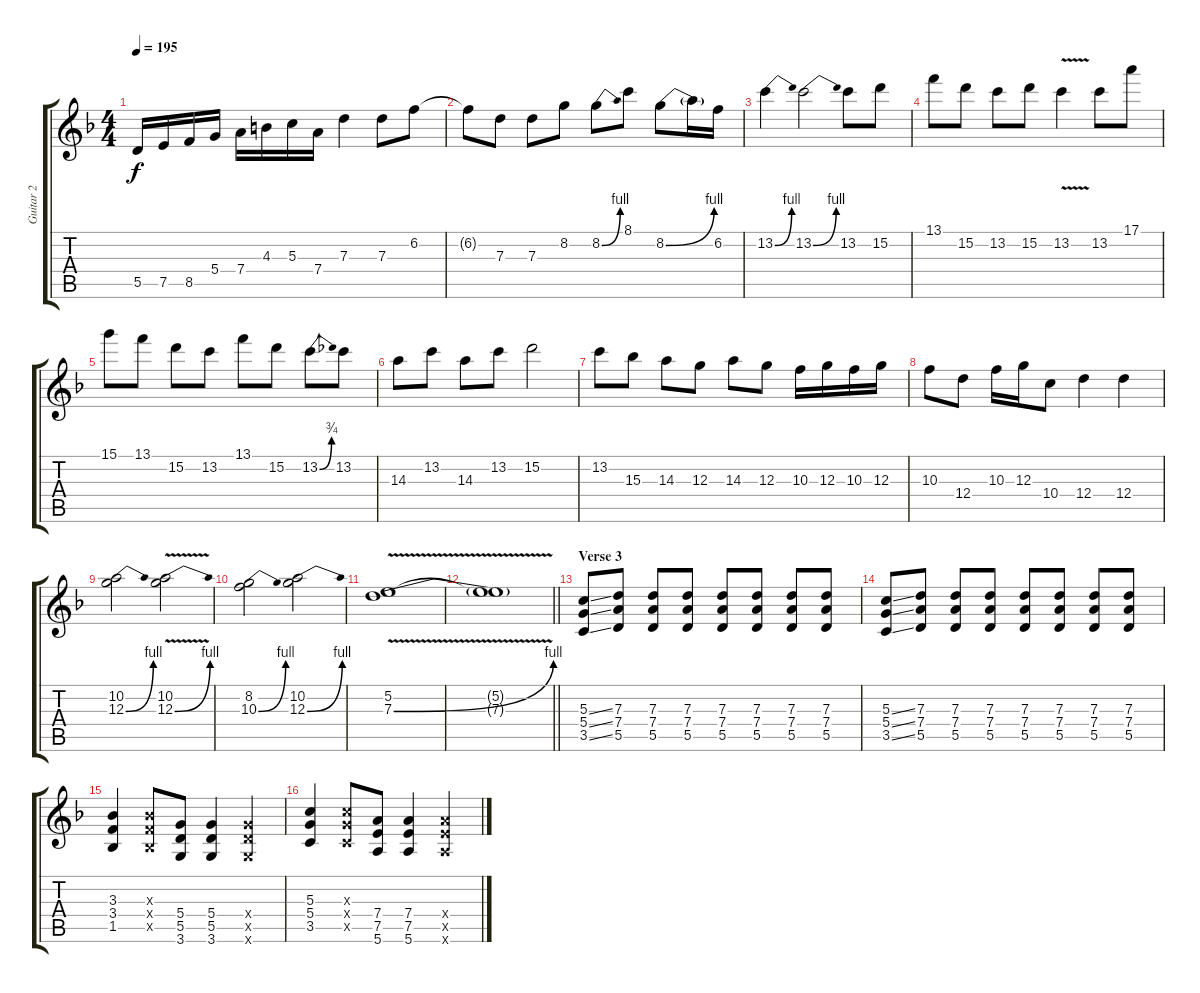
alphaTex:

\track ("Guitar 2" "Guitar 2") {instrument distortionguitar}
\staff {score tabs}
\tuning (E4 B3 G3 D3 A2 E2) {hide}
\ts (4 4)
\tempo 195
\clef g2
\ks f
5.5.16{dy f} 7.5.16 8.5.16 5.4.16 7.4.16 4.3.16 5.3.16 7.4.16 7.3.4 7.3.8 6.2.8 |
6.2{t}.8 7.3.8 7.3.8 8.2.8 8.2{be (bend 0 0 60 4)}.8 8.1.8 8.2{be (bend 0 0 60 4)}.8 8.2{t}.16 6.2.16 |
13.2{be (bend 0 0 60 4)}.4 13.2{be (bend 0 0 60 4)}.2 13.2.8 15.2.8 |
13.1.8 15.2.8 13.2.8 15.2.8 13.2{v}.4 13.2.8 17.1.8 |
15.1.8 13.1.8 15.2.8 13.2.8 13.1.8 15.2.8 13.2{be (bend 0 0 60 3)}.8 13.2.8 |
14.3.8 13.2.8 14.3.8 13.2.8 15.2.2 |
13.2.8 15.3.8 14.3.8 12.3.8 14.3.8 12.3.8 10.3.16 12.3.16 10.3.16 12.3.16 |
10.3.8 12.4.8 10.3.16 12.3.16 10.4.8 12.4.4 12.4.4 |
(10.2 12.3{be (bend 0 0 60 4)}).2 (10.2{v} 12.3{be (bend 0 0 60 4) v}).2 |
(8.2 10.3{be (bend 0 0 60 4)}).2 (10.2 12.3{be (bend 0 0 60 4)}).2 |
(5.2{v} 7.3{be (bend 0 0 60 4) v}).1 |
\barLineRight lightlight
(5.2{t} 7.3{t}).1 |
\section ("" "Verse 3")
(5.3{ss} 5.4{ss} 3.5{ss}).8 (7.3 7.4 5.5).8 (7.3 7.4 5.5).8 (7.3 7.4 5.5).8 (7.3 7.4 5.5).8 (7.3 7.4 5.5).8 (7.3 7.4 5.5).8 (7.3 7.4 5.5).8 |
(5.3{ss} 5.4{ss} 3.5{ss}).8 (7.3 7.4 5.5).8 (7.3 7.4 5.5).8 (7.3 7.4 5.5).8 (7.3 7.4 5.5).8 (7.3 7.4 5.5).8 (7.3 7.4 5.5).8 (7.3 7.4 5.5).8 |
(3.3 3.4 1.5).4 (3.3{x} 3.4{x} 1.5{x}).8 (5.4 5.5 3.6).8 (5.4 5.5 3.6).4 (5.4{x} 5.5{x} 3.6{x}).4 |
(5.3 5.4 3.5).4 (5.3{x} 5.4{x} 3.5{x}).8 (7.4 7.5 5.6).8 (7.4 7.5 5.6).4 (7.4{x} 7.5{x} 5.6{x}).4
